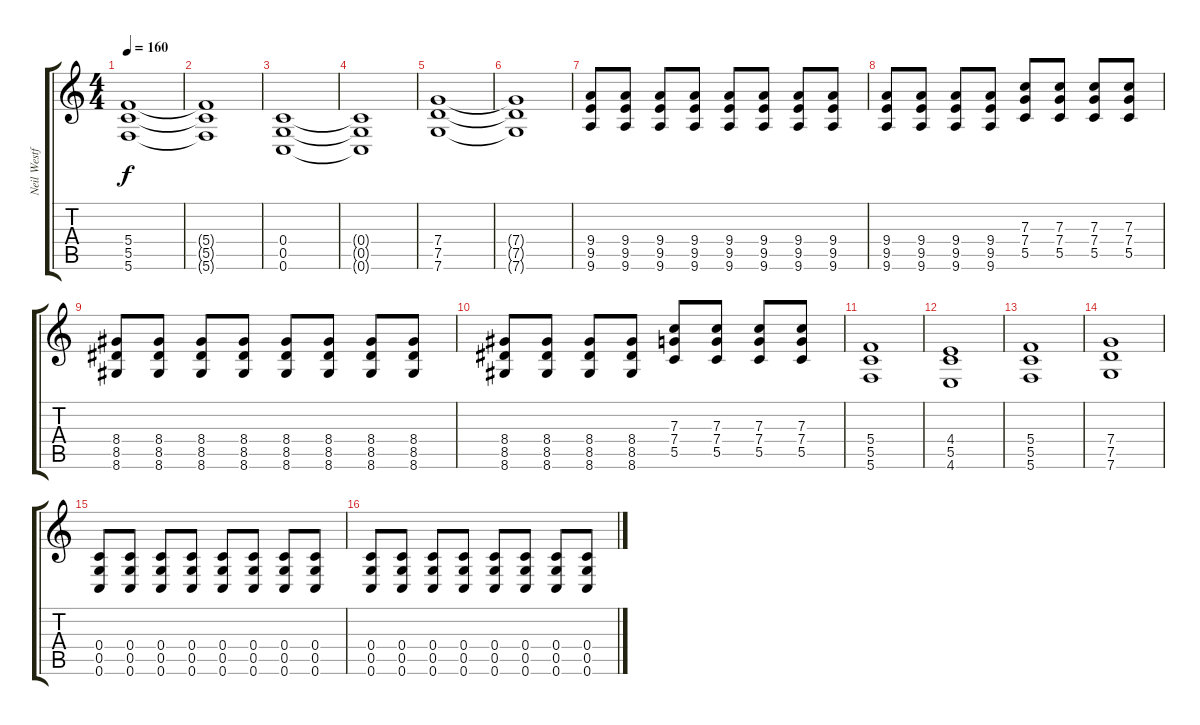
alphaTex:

\track ("Neil Westfall" "Neil Westf") {instrument distortionguitar}
\staff {score tabs}
\tuning (D4 A3 F3 C3 G2 C2) {hide}
\ts (4 4)
\tempo 160
\clef g2
\ks c
(5.4 5.5 5.6).1{dy f} |
(5.4{t} 5.5{t} 5.6{t}).1 |
(0.4 0.5 0.6).1 |
(0.4{t} 0.5{t} 0.6{t}).1 |
(7.4 7.5 7.6).1 |
(7.4{t} 7.5{t} 7.6{t}).1 |
(9.4 9.5 9.6).8 (9.4 9.5 9.6).8 (9.4 9.5 9.6).8 (9.4 9.5 9.6).8 (9.4 9.5 9.6).8 (9.4 9.5 9.6).8 (9.4 9.5 9.6).8 (9.4 9.5 9.6).8 |
(9.4 9.5 9.6).8 (9.4 9.5 9.6).8 (9.4 9.5 9.6).8 (9.4 9.5 9.6).8 (7.3 7.4 5.5).8 (7.3 7.4 5.5).8 (7.3 7.4 5.5).8 (7.3 7.4 5.5).8 |
(8.4 8.5 8.6).8 (8.4 8.5 8.6).8 (8.4 8.5 8.6).8 (8.4 8.5 8.6).8 (8.4 8.5 8.6).8 (8.4 8.5 8.6).8 (8.4 8.5 8.6).8 (8.4 8.5 8.6).8 |
(8.4 8.5 8.6).8 (8.4 8.5 8.6).8 (8.4 8.5 8.6).8 (8.4 8.5 8.6).8 (7.3 7.4 5.5).8 (7.3 7.4 5.5).8 (7.3 7.4 5.5).8 (7.3 7.4 5.5).8 |
(5.4 5.5 5.6).1 |
(4.4 5.5 4.6).1 |
(5.4 5.5 5.6).1 |
(7.4 7.5 7.6).1 |
(0.4 0.5 0.6).8 (0.4 0.5 0.6).8 (0.4 0.5 0.6).8 (0.4 0.5 0.6).8 (0.4 0.5 0.6).8 (0.4 0.5 0.6).8 (0.4 0.5 0.6).8 (0.4 0.5 0.6).8 |
(0.4 0.5 0.6).8 (0.4 0.5 0.6).8 (0.4 0.5 0.6).8 (0.4 0.5 0.6).8 (0.4 0.5 0.6).8 (0.4 0.5 0.6).8 (0.4 0.5 0.6).8 (0.4 0.5 0.6).8
